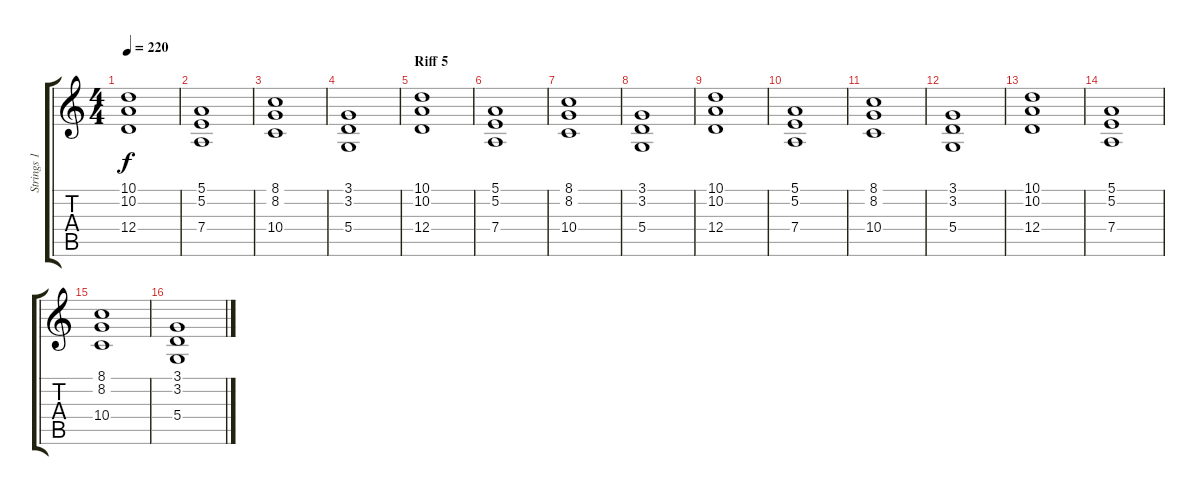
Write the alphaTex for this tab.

\track ("Strings 1" "Strings 1") {instrument stringensemble1}
\staff {score tabs}
\tuning (E4 B3 G3 D3 A2 E2) {hide}
\ts (4 4)
\tempo 220
\clef g2
\ks c
(10.1 10.2 12.4).1{dy f} |
(5.1 5.2 7.4).1 |
(8.1 8.2 10.4).1 |
(3.1 3.2 5.4).1 |
\section ("" "Riff 5")
(10.1 10.2 12.4).1 |
(5.1 5.2 7.4).1 |
(8.1 8.2 10.4).1 |
(3.1 3.2 5.4).1 |
(10.1 10.2 12.4).1 |
(5.1 5.2 7.4).1 |
(8.1 8.2 10.4).1 |
(3.1 3.2 5.4).1 |
(10.1 10.2 12.4).1 |
(5.1 5.2 7.4).1 |
(8.1 8.2 10.4).1 |
(3.1 3.2 5.4).1
